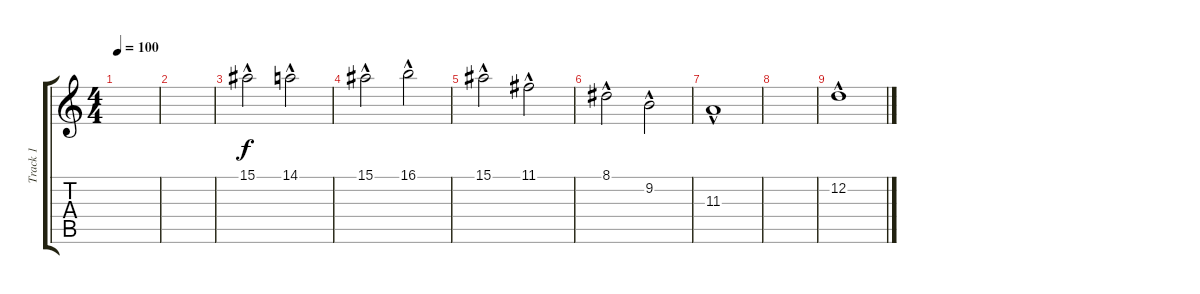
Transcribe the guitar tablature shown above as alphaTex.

\track ("Track 1" "Track 1") {instrument celesta}
\staff {score tabs}
\tuning (G4 D4 Bb3 F3 C3 G2) {hide}
\ts (4 4)
\tempo 100
\clef g2
\ks c
|
|
15.1{hac}.2 14.1{hac}.2 |
15.1{hac}.2{volume 5} 16.1{hac}.2 |
15.1{hac}.2 11.1{hac}.2 |
8.1{hac}.2 9.2{hac}.2 |
11.3{hac}.1 |
|
12.2{hac}.1
